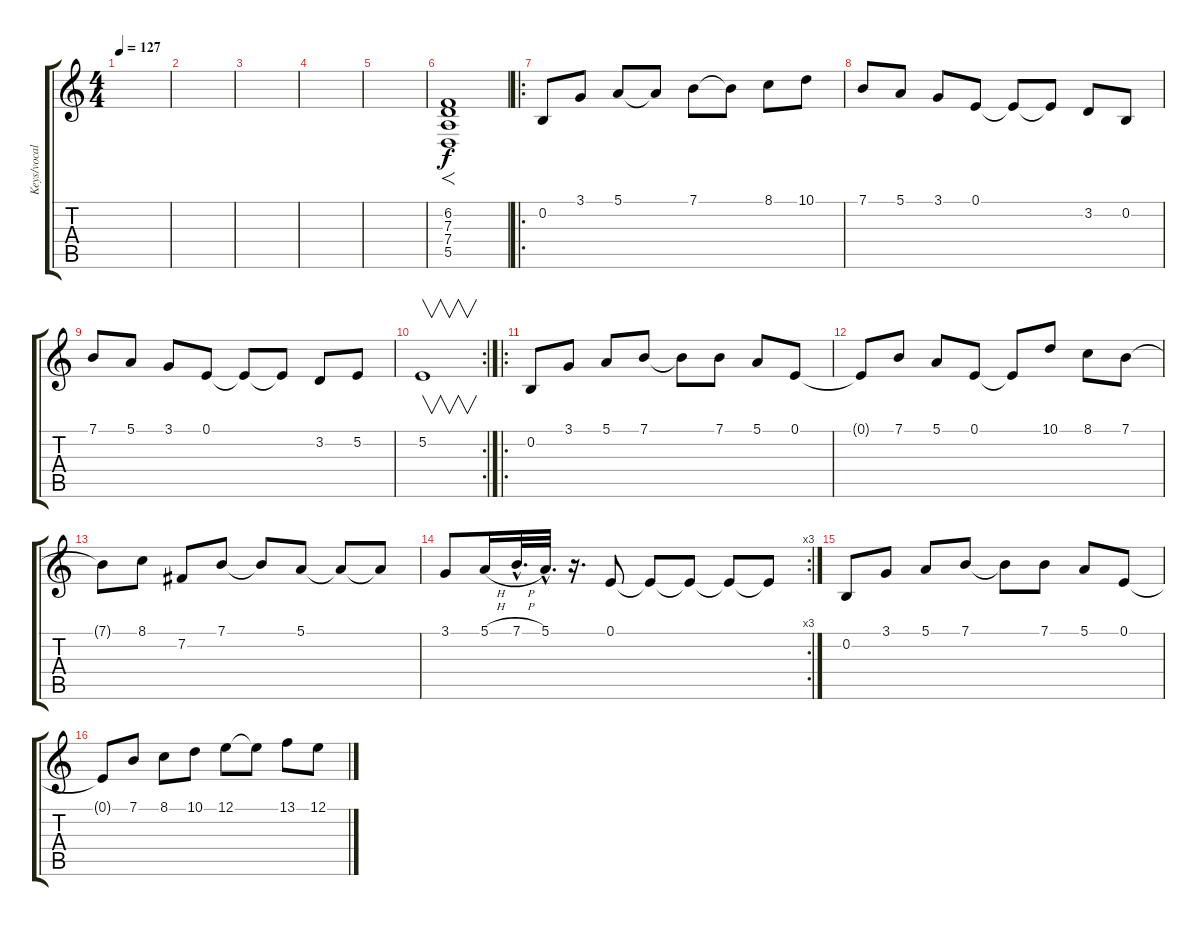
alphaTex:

\track ("Keys/vocals" "Keys/vocal") {instrument lead2sawtooth}
\staff {score tabs}
\tuning (E4 B3 G3 D3 A2 E2) {hide}
\ts (4 4)
\tempo 127
\clef g2
\ks c
|
|
|
|
|
(6.2 7.3 7.4 5.5).1{f instrument pad4choir} |
\ro
0.2.8 3.1.8 5.1.8 5.1{t}.8 7.1.8 7.1{t}.8 8.1.8 10.1.8 |
7.1.8 5.1.8 3.1.8 0.1.8 0.1{t}.8 0.1{t}.8 3.2.8 0.2.8 |
7.1.8 5.1.8 3.1.8 0.1.8 0.1{t}.8 0.1{t}.8 3.2.8 5.2.8 |
\rc 2
5.2.1{v} |
\ro
0.2.8 3.1.8 5.1.8 7.1.8 7.1{t}.8 7.1.8 5.1.8 0.1.8 |
0.1{t}.8 7.1.8 5.1.8 0.1.8 0.1{t}.8 10.1.8 8.1.8 7.1.8 |
7.1{t}.8 8.1.8 7.2.8 7.1.8 7.1{t}.8 5.1.8 5.1{t}.8 5.1{t}.8 |
\rc 3
3.1.8 5.1{h}.16 7.1{h hac}.32{d} 5.1{hac}.32{d} r.16{d} 0.1.8 0.1{t}.8 0.1{t}.8 0.1{t}.8 0.1{t}.8 |
0.2.8 3.1.8 5.1.8 7.1.8 7.1{t}.8 7.1.8 5.1.8 0.1.8 |
0.1{t}.8 7.1.8 8.1.8 10.1.8 12.1.8 12.1{t}.8 13.1.8 12.1.8
